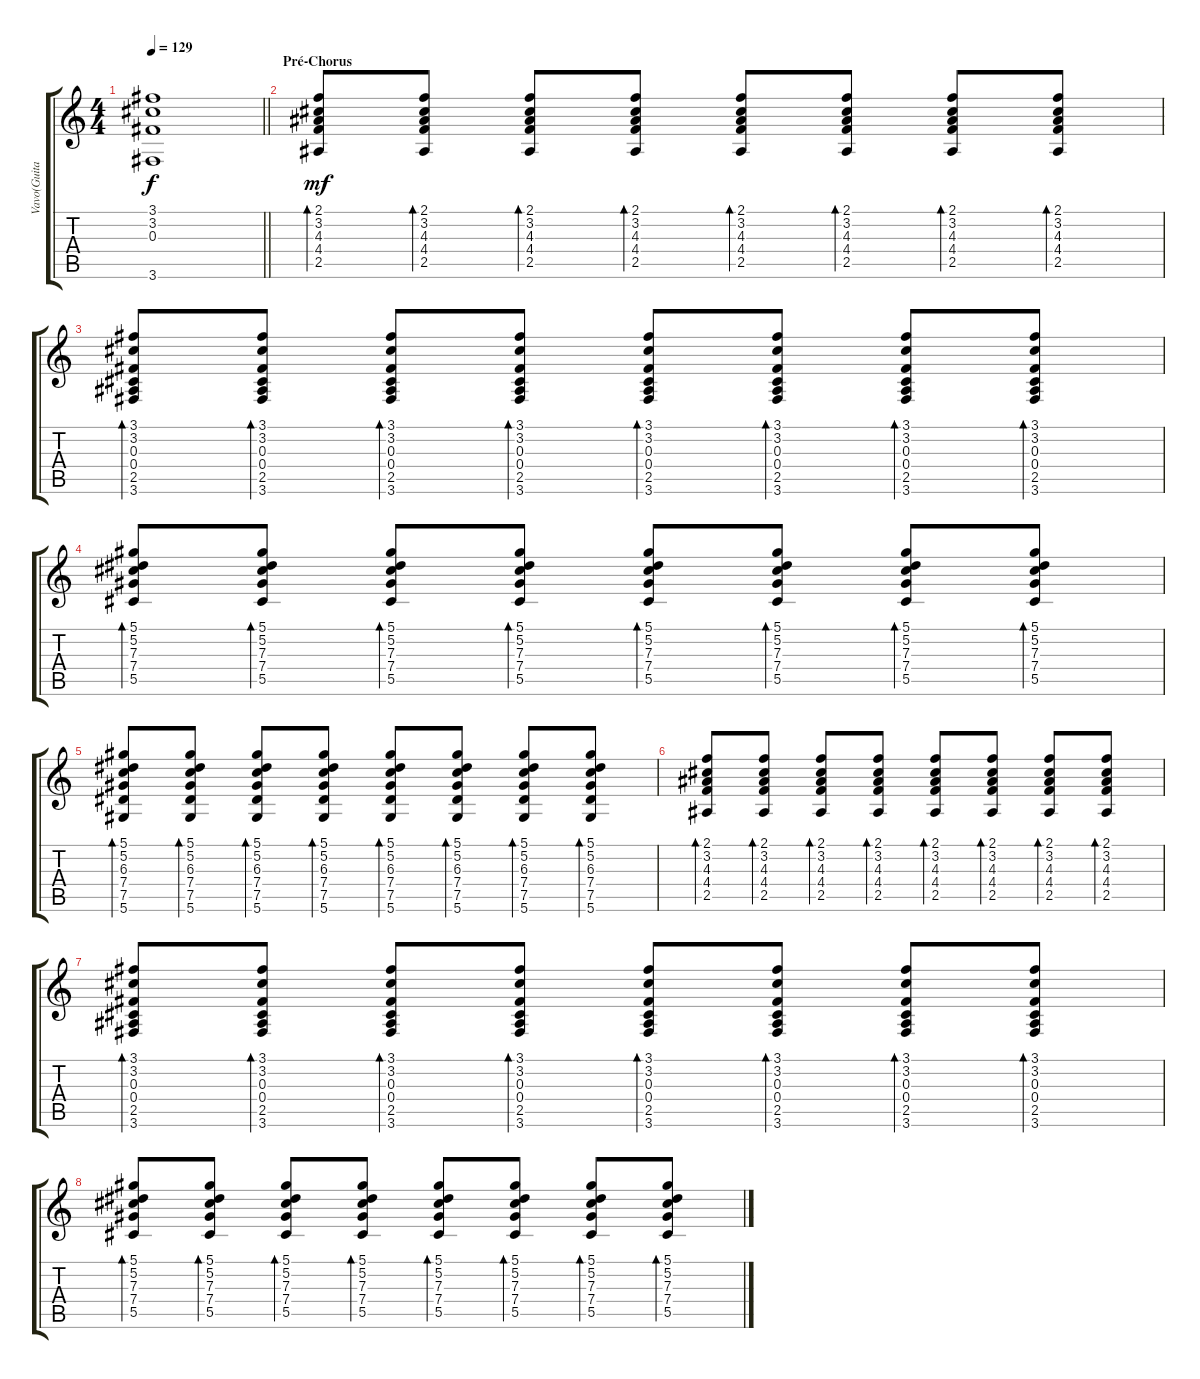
\track ("Vavo(Guitarra)" "Vavo(Guita") {instrument electricguitarclean}
\staff {score tabs}
\tuning (Eb4 Bb3 Gb3 Db3 Ab2 Eb2) {hide}
\ts (4 4)
\tempo 129
\clef g2
\barLineRight lightlight
\ks c
(3.1{t} 3.2{t} 0.3{t} 3.6{t}).1{dy f} |
\section ("" "Pré-Chorus")
(2.1 3.2 4.3 4.4 2.5).8{bd 60 dy mf volume 8 instrument acousticguitarsteel} (2.1 3.2 4.3 4.4 2.5).8{bd 60} (2.1 3.2 4.3 4.4 2.5).8{bd 60} (2.1 3.2 4.3 4.4 2.5).8{bd 60} (2.1 3.2 4.3 4.4 2.5).8{bd 60} (2.1 3.2 4.3 4.4 2.5).8{bd 60} (2.1 3.2 4.3 4.4 2.5).8{bd 60} (2.1 3.2 4.3 4.4 2.5).8{bd 60} |
(3.1 3.2 0.3 0.4 2.5 3.6).8{bd 60} (3.1 3.2 0.3 0.4 2.5 3.6).8{bd 60} (3.1 3.2 0.3 0.4 2.5 3.6).8{bd 60} (3.1 3.2 0.3 0.4 2.5 3.6).8{bd 60} (3.1 3.2 0.3 0.4 2.5 3.6).8{bd 60} (3.1 3.2 0.3 0.4 2.5 3.6).8{bd 60} (3.1 3.2 0.3 0.4 2.5 3.6).8{bd 60} (3.1 3.2 0.3 0.4 2.5 3.6).8{bd 60} |
(5.1 5.2 7.3 7.4 5.5).8{bd 60} (5.1 5.2 7.3 7.4 5.5).8{bd 60} (5.1 5.2 7.3 7.4 5.5).8{bd 60} (5.1 5.2 7.3 7.4 5.5).8{bd 60} (5.1 5.2 7.3 7.4 5.5).8{bd 60} (5.1 5.2 7.3 7.4 5.5).8{bd 60} (5.1 5.2 7.3 7.4 5.5).8{bd 60} (5.1 5.2 7.3 7.4 5.5).8{bd 60} |
(5.1 5.2 6.3 7.4 7.5 5.6).8{bd 60} (5.1 5.2 6.3 7.4 7.5 5.6).8{bd 60} (5.1 5.2 6.3 7.4 7.5 5.6).8{bd 60} (5.1 5.2 6.3 7.4 7.5 5.6).8{bd 60} (5.1 5.2 6.3 7.4 7.5 5.6).8{bd 60} (5.1 5.2 6.3 7.4 7.5 5.6).8{bd 60} (5.1 5.2 6.3 7.4 7.5 5.6).8{bd 60} (5.1 5.2 6.3 7.4 7.5 5.6).8{bd 60} |
(2.1 3.2 4.3 4.4 2.5).8{bd 60} (2.1 3.2 4.3 4.4 2.5).8{bd 60} (2.1 3.2 4.3 4.4 2.5).8{bd 60} (2.1 3.2 4.3 4.4 2.5).8{bd 60} (2.1 3.2 4.3 4.4 2.5).8{bd 60} (2.1 3.2 4.3 4.4 2.5).8{bd 60} (2.1 3.2 4.3 4.4 2.5).8{bd 60} (2.1 3.2 4.3 4.4 2.5).8{bd 60} |
(3.1 3.2 0.3 0.4 2.5 3.6).8{bd 60} (3.1 3.2 0.3 0.4 2.5 3.6).8{bd 60} (3.1 3.2 0.3 0.4 2.5 3.6).8{bd 60} (3.1 3.2 0.3 0.4 2.5 3.6).8{bd 60} (3.1 3.2 0.3 0.4 2.5 3.6).8{bd 60} (3.1 3.2 0.3 0.4 2.5 3.6).8{bd 60} (3.1 3.2 0.3 0.4 2.5 3.6).8{bd 60} (3.1 3.2 0.3 0.4 2.5 3.6).8{bd 60} |
(5.1 5.2 7.3 7.4 5.5).8{bd 60} (5.1 5.2 7.3 7.4 5.5).8{bd 60} (5.1 5.2 7.3 7.4 5.5).8{bd 60} (5.1 5.2 7.3 7.4 5.5).8{bd 60} (5.1 5.2 7.3 7.4 5.5).8{bd 60} (5.1 5.2 7.3 7.4 5.5).8{bd 60} (5.1 5.2 7.3 7.4 5.5).8{bd 60} (5.1 5.2 7.3 7.4 5.5).8{bd 60}
